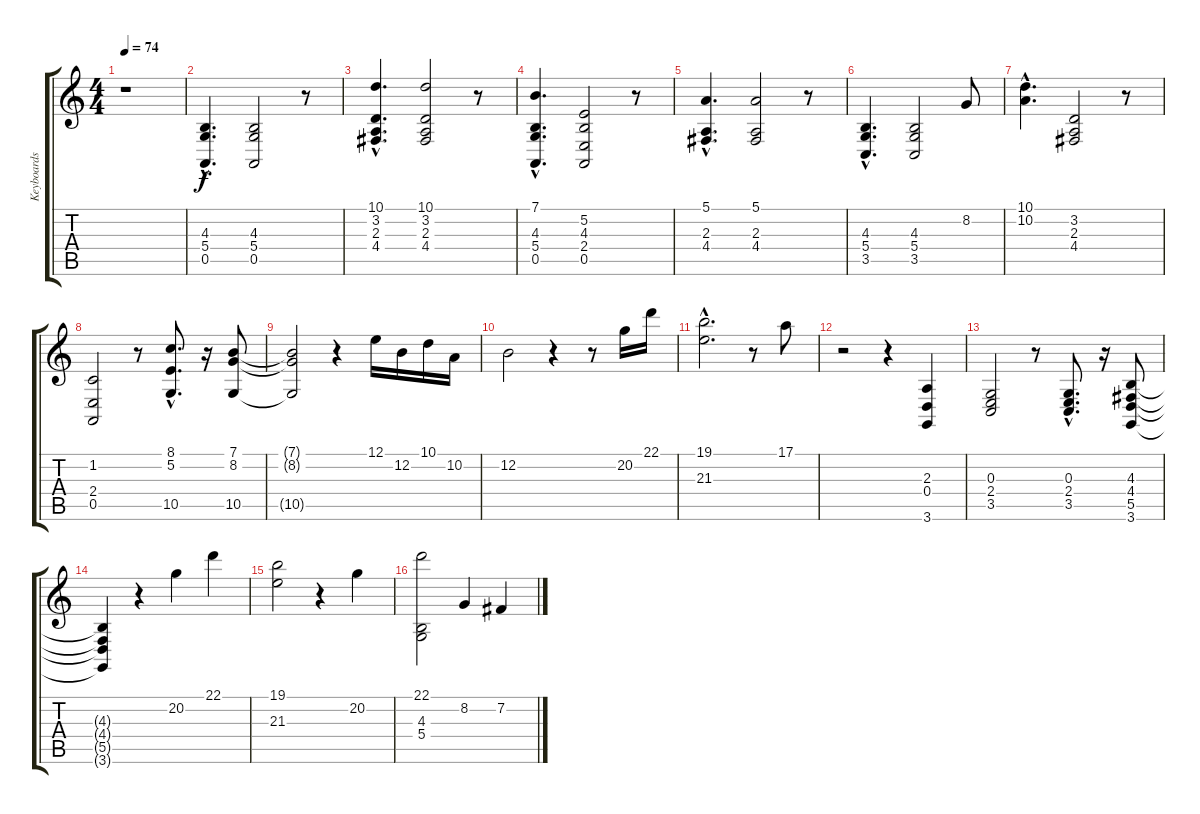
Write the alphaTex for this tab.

\track ("Keyboards" "Keyboards") {instrument electricgrandpiano}
\staff {score tabs}
\tuning (E4 B3 G3 D3 A2 E2) {hide}
\ts (4 4)
\tempo 74
\clef g2
\ks c
r.1{dy f instrument electricgrandpiano} |
(4.3{hac} 5.4{hac} 0.5{hac}).4{d} (4.3 5.4 0.5).2 r.8 |
(10.1{hac} 3.2{hac} 2.3{hac} 4.4{hac}).4{d} (10.1 3.2 2.3 4.4).2 r.8 |
(7.1{hac} 4.3{hac} 5.4{hac} 0.5{hac}).4{d} (5.2 4.3 2.4 0.5).2 r.8 |
(5.1{hac} 2.3{hac} 4.4{hac}).4{d} (5.1 2.3 4.4).2 r.8 |
(4.3{hac} 5.4{hac} 3.5{hac}).4{d} (4.3 5.4 3.5).2 8.2.8 |
(10.1{hac} 10.2{hac}).4{d} (3.2 2.3 4.4).2 r.8 |
(1.2 2.4 0.5).2 r.8 (8.1{hac} 5.2{hac} 10.5{hac}).8{d} r.16 (7.1 8.2 10.5).8 |
(7.1{t} 8.2{t} 10.5{t}).2 r.4 12.1.16 12.2.16 10.1.16 10.2.16 |
12.2.2 r.4 r.8 20.2.16 22.1.16 |
(19.1{hac} 21.3{hac}).2{d} r.8 17.1.8 |
r.2 r.4 (2.3 0.4 3.6).4 |
(0.3 2.4 3.5).2 r.8 (0.3{hac} 2.4{hac} 3.5{hac}).8{d} r.16 (4.3 4.4 5.5 3.6).8 |
(4.3{t} 4.4{t} 5.5{t} 3.6{t}).4 r.4 20.2.4 22.1.4 |
(19.1 21.3).2 r.4 20.2.4 |
(22.1 4.3 5.4).2 8.2.4 7.2.4
